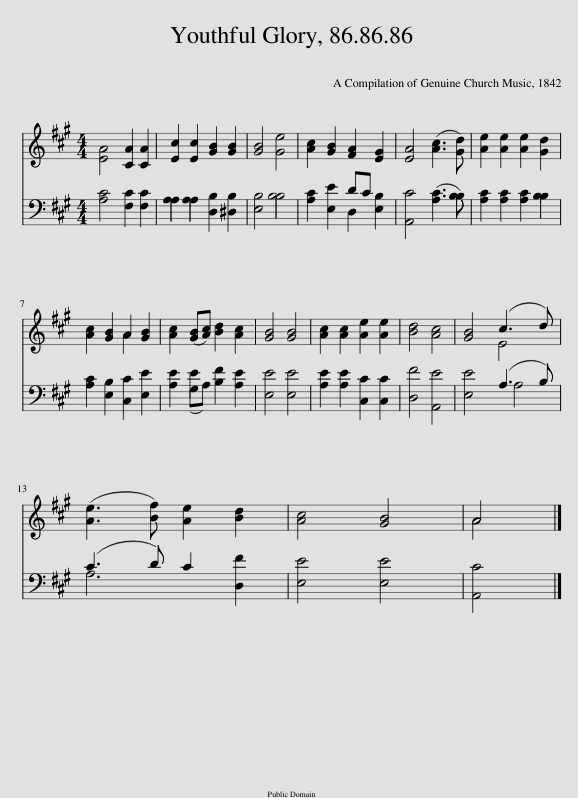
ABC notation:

X:1
%%score ( 1 2 ) ( 3 4 )
L:1/8
M:4/4
I:linebreak $
K:A
V:1 treble
V:2 treble
V:3 bass
V:4 bass
V:1
 [EA]4 [CA]2 [CA]2 | [Ec]2 [Ec]2 [GB]2 [GB]2 | [GB]4 [Ge]4 | [Ac]2 [GB]2 [FA]2 [EG]2 | [EA]4 ([Ac]3 [Gd]) | %5
 [Ae]2 [Ae]2 [Ae]2 [Gd]2 |$ [Ac]2 [GB]2 A2 [GB]2 | [Ac]2 ([GB][Ac]) [Bd]2 [Ac]2 | [GB]4 [GB]4 | [Ac]2 [Ac]2 [Ae]2 [Ae]2 | %10
 [Bd]4 [Ac]4 | [GB]4 (c3 d) |$ ([Ae]3 [Bf]) [Ae]2 [Bd]2 | [Ac]4 [GB]4 | A4 |] %15
V:2
 x8 | x8 | x8 | x8 | x8 | %5
 x8 |$ x4 A2 x2 | x8 | x8 | x8 | %10
 x8 | x4 E4 |$ x8 | x8 | A4 |] %15
V:3
 [A,C]4 [F,C]2 [F,C]2 | A,2 A,2 [D,B,]2 [^D,B,]2 | [E,B,]4 B,4 | [A,C]2 [E,E]2 DC [E,B,]2 | [A,,C]4 ([A,C]3 B,) | %5
 [A,C]2 [A,C]2 [A,C]2 B,2 |$ [A,C]2 [E,B,]2 [C,C]2 [E,E]2 | [A,E]2 (G,A,) [B,F]2 [A,E]2 | [E,E]4 [E,E]4 | [A,E]2 [A,E]2 [C,C]2 [C,C]2 | %10
 [D,F]4 [A,,E]4 | [E,E]4 (A,3 B,) |$ (C3 D) C2 [D,F]2 | [E,E]4 [E,E]4 | [A,,C]4 |] %15
V:4
 x8 | A,2 A,2 x4 | x4 B,4 | x4 D,2 x2 | x7 B, | %5
 x6 B,2 |$ x8 | x2 E2 x4 | x8 | x8 | %10
 x8 | x4 A,4 |$ A,6 x2 | x8 | x4 |] %15
